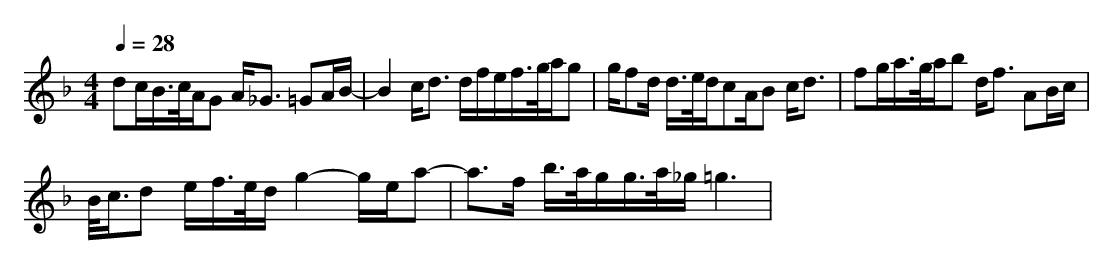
X:1
T:
M: 4/4
L: 1/8
Q:1/4=28
K:F % 1 flats
dc/2B/2>c/2A/2G A<_G =GA/2B/2-|B2 c<d d/2f/2e/2f/2>g/2a/2g|g/2fd/2 d/2>e/2d/2cA/2B c<d|fg/2a/2>g/2a/2b d<f AB/2c/2|
B/2<c/2d e/2f/2>e/2d/2 g2- g/2e/2a-|a3/2f/2 b/2>a/2g/2g/2>a/2_g/2=g3|
